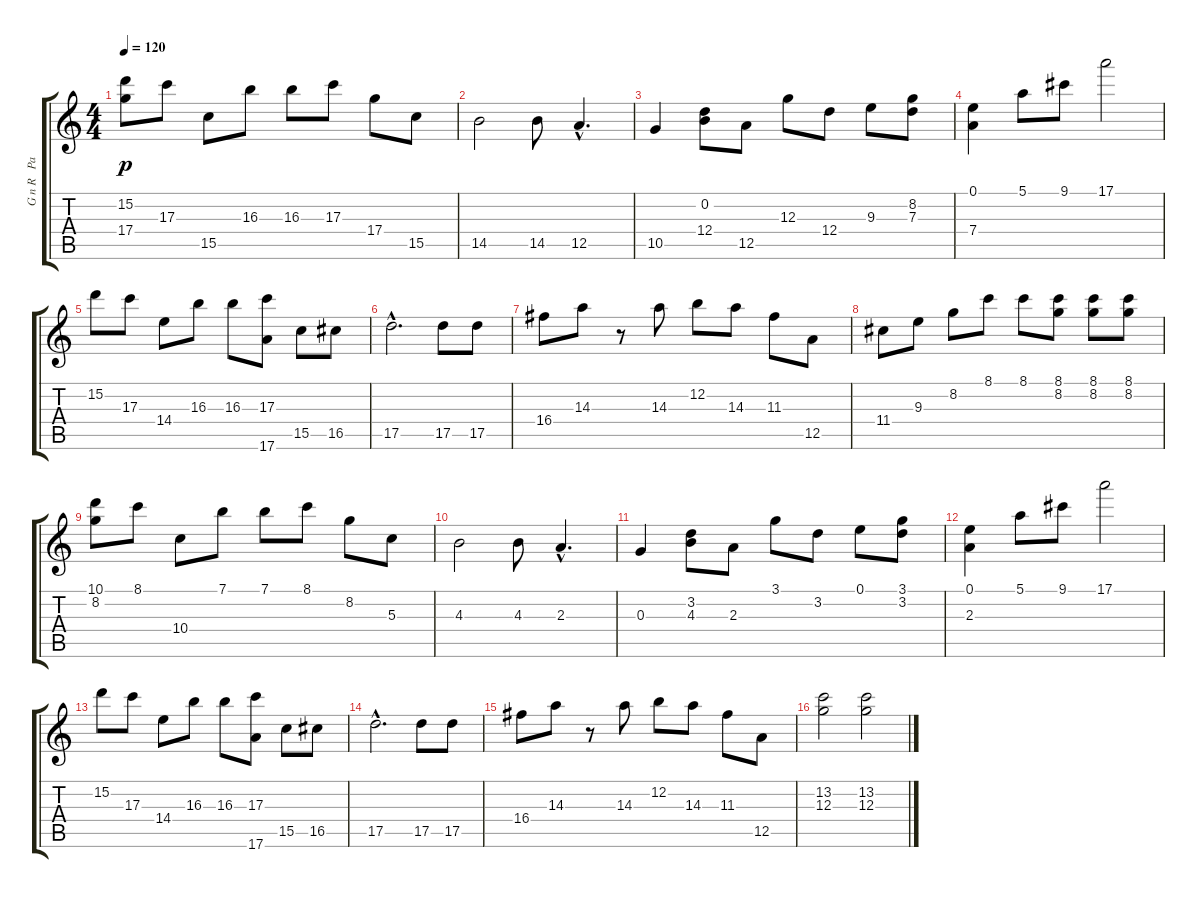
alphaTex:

\track ("G n R   Patience \\Lies" "G n R   Pa") {instrument acousticguitarnylon}
\staff {score tabs}
\tuning (E4 B3 G3 D3 A2 E2) {hide}
\ts (4 4)
\tempo 120
\clef g2
\ks c
(15.2 17.4).8{dy p} 17.3.8 15.5.8 16.3.8 16.3.8 17.3.8 17.4.8 15.5.8 |
14.5.2 14.5.8 12.5{hac}.4{d} |
10.5.4 (0.2 12.4).8 12.5.8 12.3.8 12.4.8 9.3.8 (8.2 7.3).8 |
(0.1 7.4).4 5.1.8 9.1.8 17.1.2 |
15.2.8 17.3.8 14.4.8 16.3.8 16.3.8 (17.3 17.6).8 15.5.8 16.5.8 |
17.5{hac}.2{d} 17.5.8 17.5.8 |
16.4.8 14.3.8 r.8 14.3.8 12.2.8 14.3.8 11.3.8 12.5.8 |
11.4.8 9.3.8 8.2.8 8.1.8 8.1.8 (8.1 8.2).8 (8.1 8.2).8 (8.1 8.2).8 |
(10.1 8.2).8 8.1.8 10.4.8 7.1.8 7.1.8 8.1.8 8.2.8 5.3.8 |
4.3.2 4.3.8 2.3{hac}.4{d} |
0.3.4 (3.2 4.3).8 2.3.8 3.1.8 3.2.8 0.1.8 (3.1 3.2).8 |
(0.1 2.3).4 5.1.8 9.1.8 17.1.2 |
15.2.8 17.3.8 14.4.8 16.3.8 16.3.8 (17.3 17.6).8 15.5.8 16.5.8 |
17.5{hac}.2{d} 17.5.8 17.5.8 |
16.4.8 14.3.8 r.8 14.3.8 12.2.8 14.3.8 11.3.8 12.5.8 |
(13.2 12.3).2 (13.2 12.3).2
